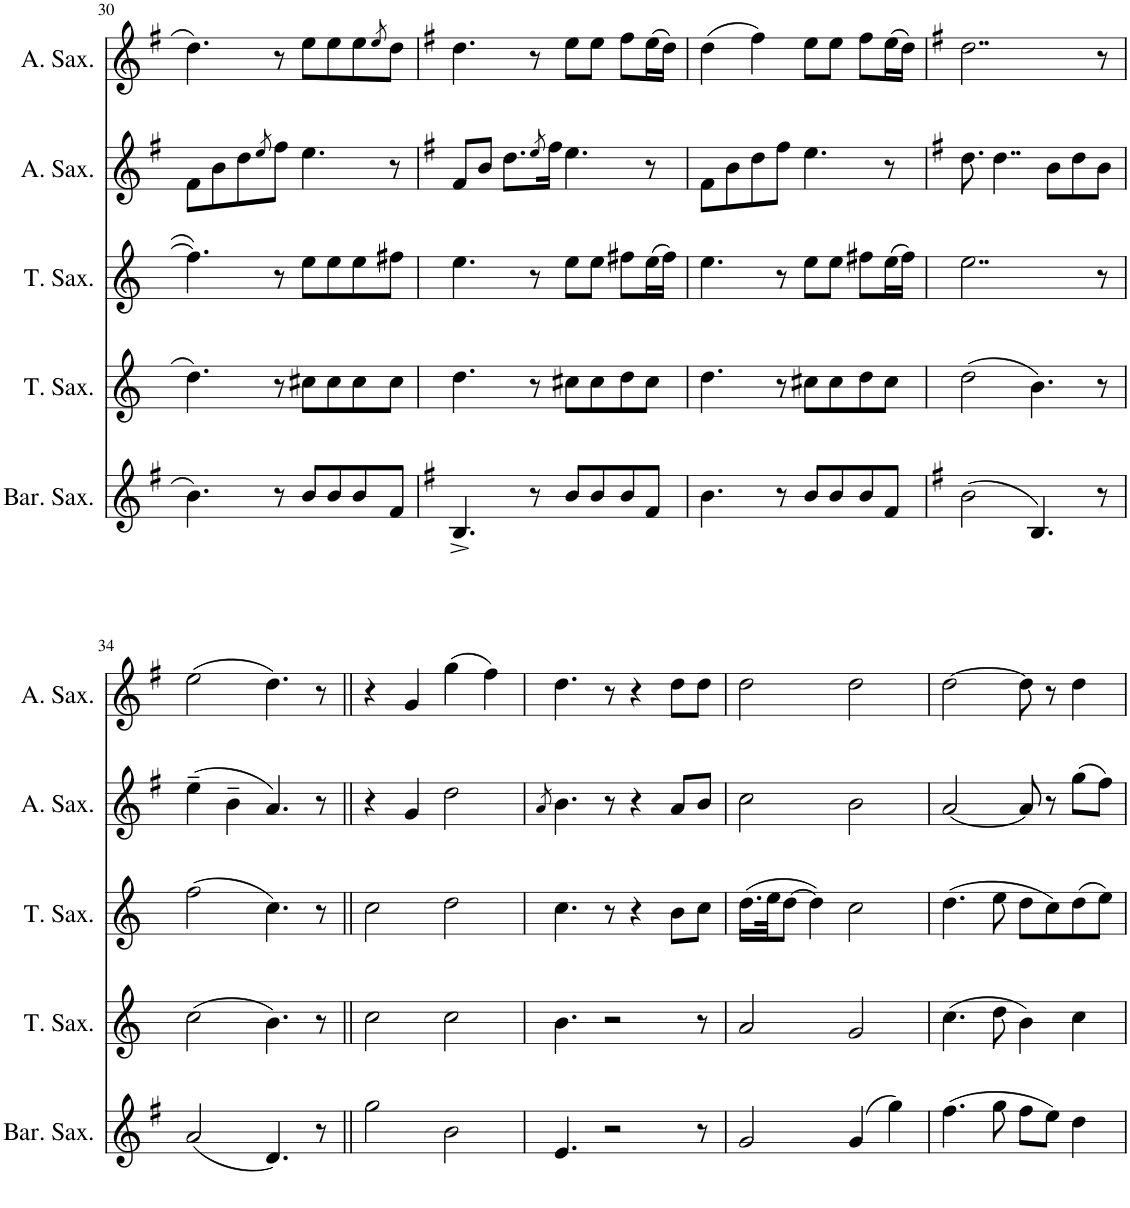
**kern	**kern	**kern	**kern	**kern
*part5	*part4	*part3	*part2	*part1
*staff5	*staff4	*staff3	*staff2	*staff1
*I"Baritone Saxophone	*I"Tenor Saxophone	*I"Tenor Saxophone	*I"Alto Saxophone	*I"Alto Saxophone
*I'Bar. Sax.	*I'T. Sax.	*I'T. Sax.	*I'A. Sax.	*I'A. Sax.
!!LO:PB:g=z
*clefG2	*clefG2	*clefG2	*clefG2	*clefG2
*Trd12c21	*Trd8c14	*Trd8c14	*Trd5c9	*Trd5c9
*k[f#]	*k[]	*k[]	*k[f#]	*k[f#]
*M4/4	*M4/4	*M4/4	*M4/4	*M4/4
=30	=30	=30	=30	=30
4.b\	4.dd\	4.ff#\]	8f#\L	4.dd\
.	.	.	8b\	.
.	.	.	8dd\	.
.	.	.	8qee/	.
8r	8r	8r	8ff#\J	8r
8b/L	8cc#X\L	8ee\L	4.ee\	8ee\L
8b/	8cc#\	8ee\	.	8ee\
8b/	8cc#\	8ee\	.	8ee\
.	.	.	.	8qee/
8f#/J	8cc#\J	8ff#X\J	8r	8dd\J
=31	=31	=31	=31	=31
*k[f#]	*k[]	*k[]	*k[f#]	*k[f#]
4.B^/	4.dd\	4.ee\	8f#/L	4.dd\
.	.	.	8b/J	.
.	.	.	8.dd\L	.
8r	8r	8r	.	8r
.	.	.	8qee/	.
.	.	.	16ff#\Jk	.
8b/L	8cc#X\L	8ee\L	4.ee\	8ee\L
8b/	8cc#\	8ee\J	.	8ee\J
8b/	8dd\	8ff#X\L	.	8ff#\L
8f#/J	8cc#\J	(16ee\L	8r	(16ee\L
.	.	16ff#\JJ)	.	16dd\JJ)
=32	=32	=32	=32	=32
4.b\	4.dd\	4.ee\	8f#\L	(4dd\
.	.	.	8b\	.
.	.	.	8dd\	4ff#\)
8r	8r	8r	8ff#\J	.
8b/L	8cc#X\L	8ee\L	4.ee\	8ee\L
8b/	8cc#\	8ee\J	.	8ee\J
8b/	8dd\	8ff#X\L	.	8ff#\L
8f#/J	8cc#\J	(16ee\L	8r	(16ee\L
.	.	16ff#\JJ)	.	16dd\JJ)
=33	=33	=33	=33	=33
*k[f#]	*k[]	*k[]	*k[f#]	*k[f#]
(2b\	(2dd\	2..ee\	8.dd\	2..dd\
.	.	.	4..dd\	.
4.B/)	4.b\)	.	.	.
.	.	.	8b\L	.
.	.	.	8dd\	.
8r	8r	8r	8b\J	8r
!!LO:LB:g=z
=34	=34	=34	=34	=34
(2a/	(2cc\	(2ff\	(4ee~\	(2ee\
.	.	.	4b~\	.
4.d/)	4.b\)	4.cc\)	4.a/)	4.dd\)
8r	8r	8r	8r	8r
=35||	=35||	=35||	=35||	=35||
2gg\	2cc\	2cc\	4r	4r
.	.	.	4g/	4g/
2b\	2cc\	2dd\	2dd\	(4gg\
.	.	.	.	4ff#\)
=36	=36	=36	=36	=36
.	.	.	8qa/	.
4.e/	4.b\	4.cc\	4.b\	4.dd\
2r	2r	8r	8r	8r
.	.	4r	4r	4r
.	.	8b\L	8a/L	8dd\L
8r	8r	8cc\J	8b/J	8dd\J
=37	=37	=37	=37	=37
2g/	2a/	(16.dd\LL	2cc\	2dd\
.	.	32ee\JK	.	.
.	.	[8dd\J	.	.
.	.	4dd\])	.	.
(4g/	2g/	2cc\	2b\	2dd\
4gg\)	.	.	.	.
=38	=38	=38	=38	=38
(4.ff#\	(4.cc\	(4.dd\	[2a/	[2dd\
8gg\	8dd\	8ee\	.	.
8ff#\L	4b\)	8dd\L	8a/]	8dd\]
8ee\J)	.	8cc\)	8r	8r
4dd\	4cc\	(8dd\	(8gg\L	4dd\
.	.	8ee\J)	8ff#\J)	.
=	=	=	=	=
*-	*-	*-	*-	*-
